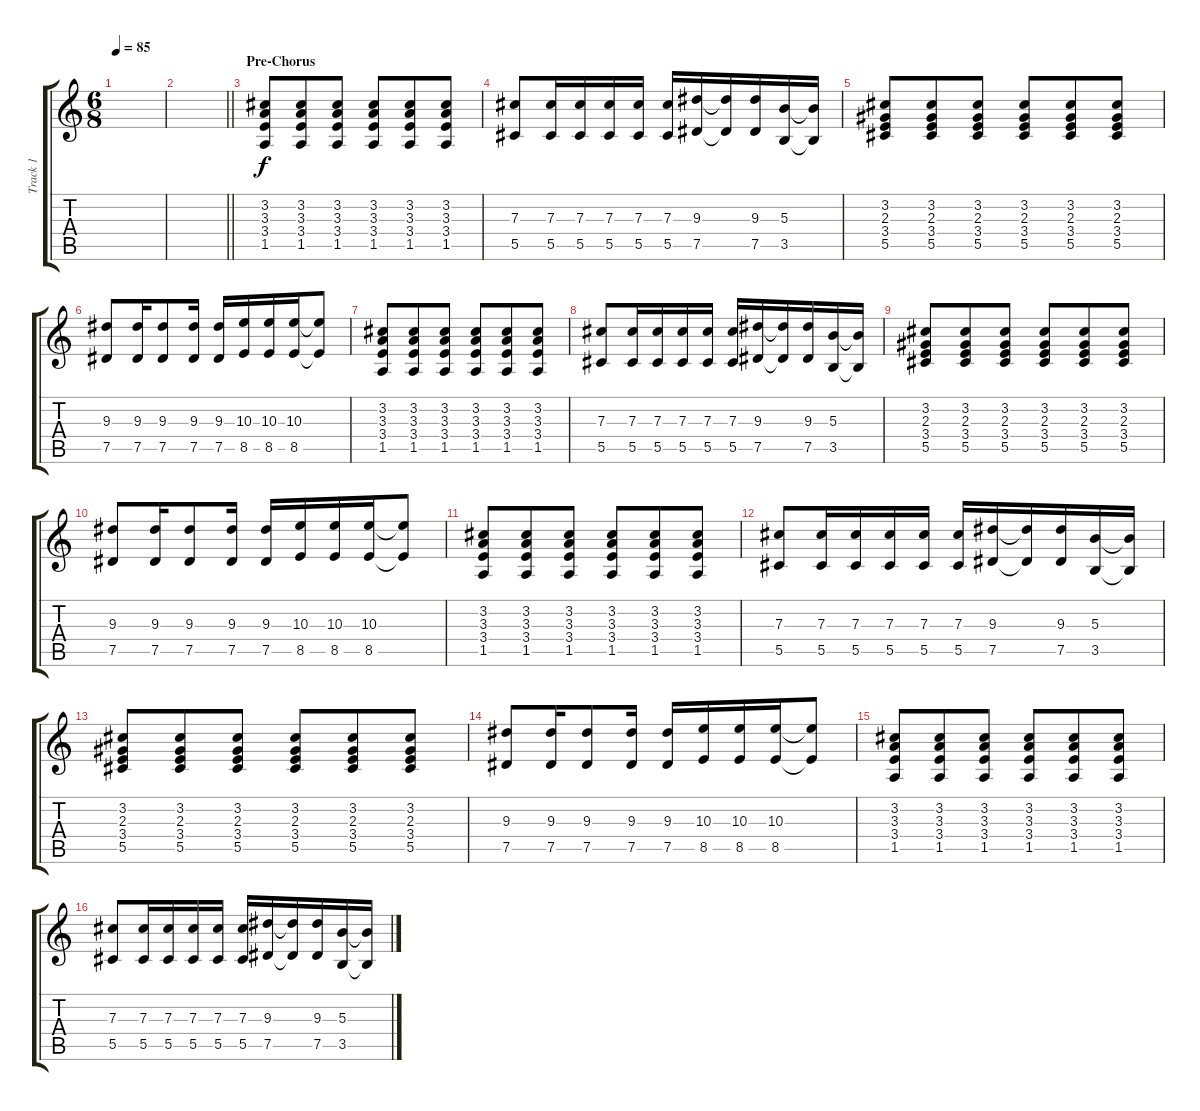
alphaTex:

\track ("Track 1" "Track 1") {instrument distortionguitar}
\staff {score tabs}
\tuning (Eb4 Bb3 Gb3 Db3 Ab2 Eb2) {hide}
\ts (6 8)
\tempo 85
\clef g2
\ks c
|
\barLineRight lightlight
|
\section ("" "Pre-Chorus")
(3.2 3.3 3.4 1.5).8 (3.2 3.3 3.4 1.5).8 (3.2 3.3 3.4 1.5).8 (3.2 3.3 3.4 1.5).8 (3.2 3.3 3.4 1.5).8 (3.2 3.3 3.4 1.5).8 |
(7.3 5.5).8{volume 16} (7.3 5.5).16 (7.3 5.5).16 (7.3 5.5).16 (7.3 5.5).16 (7.3 5.5).16 (9.3 7.5).16 (9.3{t} 7.5{t}).16 (9.3 7.5).16 (5.3 3.5).16 (5.3{t} 3.5{t}).16 |
(3.2 2.3 3.4 5.5).8{volume 13} (3.2 2.3 3.4 5.5).8 (3.2 2.3 3.4 5.5).8 (3.2 2.3 3.4 5.5).8 (3.2 2.3 3.4 5.5).8 (3.2 2.3 3.4 5.5).8 |
(9.3 7.5).8{volume 16} (9.3 7.5).16 (9.3 7.5).8 (9.3 7.5).16 (9.3 7.5).16 (10.3 8.5).16 (10.3 8.5).16 (10.3 8.5).16 (10.3{t} 8.5{t}).8 |
(3.2 3.3 3.4 1.5).8{volume 13} (3.2 3.3 3.4 1.5).8 (3.2 3.3 3.4 1.5).8 (3.2 3.3 3.4 1.5).8 (3.2 3.3 3.4 1.5).8 (3.2 3.3 3.4 1.5).8 |
(7.3 5.5).8{volume 16} (7.3 5.5).16 (7.3 5.5).16 (7.3 5.5).16 (7.3 5.5).16 (7.3 5.5).16 (9.3 7.5).16 (9.3{t} 7.5{t}).16 (9.3 7.5).16 (5.3 3.5).16 (5.3{t} 3.5{t}).16 |
(3.2 2.3 3.4 5.5).8{volume 13} (3.2 2.3 3.4 5.5).8 (3.2 2.3 3.4 5.5).8 (3.2 2.3 3.4 5.5).8 (3.2 2.3 3.4 5.5).8 (3.2 2.3 3.4 5.5).8 |
(9.3 7.5).8{volume 16} (9.3 7.5).16 (9.3 7.5).8 (9.3 7.5).16 (9.3 7.5).16 (10.3 8.5).16 (10.3 8.5).16 (10.3 8.5).16 (10.3{t} 8.5{t}).8 |
(3.2 3.3 3.4 1.5).8{volume 13} (3.2 3.3 3.4 1.5).8 (3.2 3.3 3.4 1.5).8 (3.2 3.3 3.4 1.5).8 (3.2 3.3 3.4 1.5).8 (3.2 3.3 3.4 1.5).8 |
(7.3 5.5).8{volume 16} (7.3 5.5).16 (7.3 5.5).16 (7.3 5.5).16 (7.3 5.5).16 (7.3 5.5).16 (9.3 7.5).16 (9.3{t} 7.5{t}).16 (9.3 7.5).16 (5.3 3.5).16 (5.3{t} 3.5{t}).16 |
(3.2 2.3 3.4 5.5).8{volume 13} (3.2 2.3 3.4 5.5).8 (3.2 2.3 3.4 5.5).8 (3.2 2.3 3.4 5.5).8 (3.2 2.3 3.4 5.5).8 (3.2 2.3 3.4 5.5).8 |
(9.3 7.5).8{volume 16} (9.3 7.5).16 (9.3 7.5).8 (9.3 7.5).16 (9.3 7.5).16 (10.3 8.5).16 (10.3 8.5).16 (10.3 8.5).16 (10.3{t} 8.5{t}).8 |
(3.2 3.3 3.4 1.5).8{volume 13} (3.2 3.3 3.4 1.5).8 (3.2 3.3 3.4 1.5).8 (3.2 3.3 3.4 1.5).8 (3.2 3.3 3.4 1.5).8 (3.2 3.3 3.4 1.5).8 |
(7.3 5.5).8{volume 16} (7.3 5.5).16 (7.3 5.5).16 (7.3 5.5).16 (7.3 5.5).16 (7.3 5.5).16 (9.3 7.5).16 (9.3{t} 7.5{t}).16 (9.3 7.5).16 (5.3 3.5).16 (5.3{t} 3.5{t}).16
